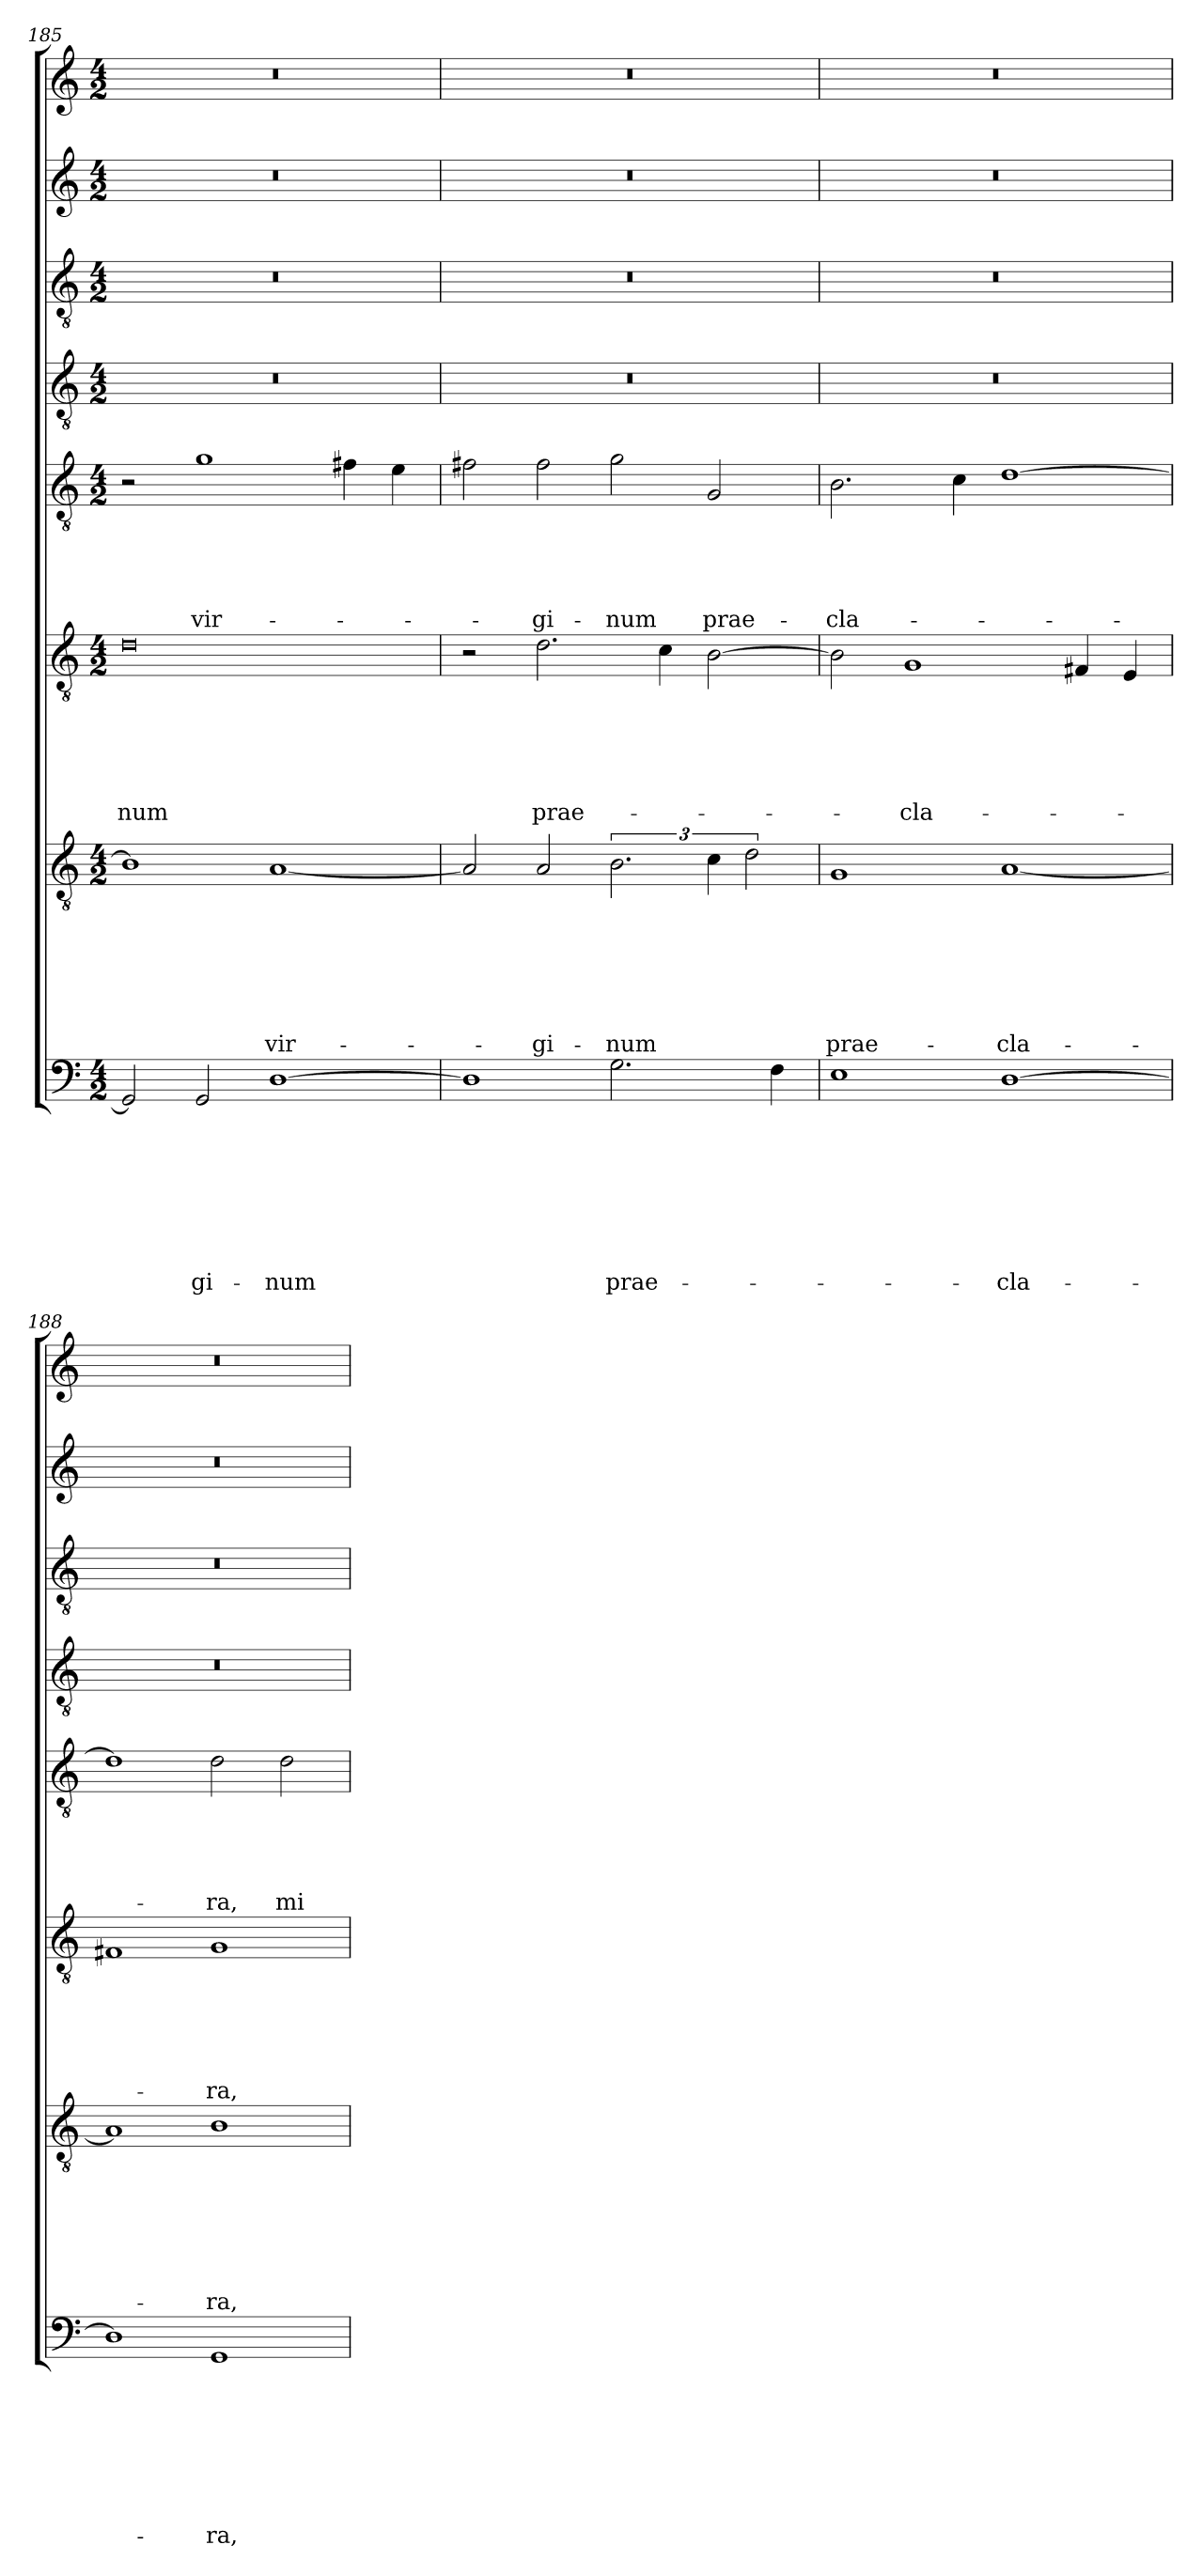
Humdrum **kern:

**kern	**text	**text	**text	**text	**text	**text	**text	**text	**kern	**text	**text	**text	**text	**text	**text	**text	**kern	**text	**text	**text	**text	**text	**text	**kern	**text	**text	**text	**text	**text	**kern	**kern	**kern	**kern
*part8	*part8	*part8	*part8	*part8	*part8	*part8	*part8	*part8	*part7	*part7	*part7	*part7	*part7	*part7	*part7	*part7	*part6	*part6	*part6	*part6	*part6	*part6	*part6	*part5	*part5	*part5	*part5	*part5	*part5	*part4	*part3	*part2	*part1
*staff8	*staff8	*staff8	*staff8	*staff8	*staff8	*staff8	*staff8	*staff8	*staff7	*staff7	*staff7	*staff7	*staff7	*staff7	*staff7	*staff7	*staff6	*staff6	*staff6	*staff6	*staff6	*staff6	*staff6	*staff5	*staff5	*staff5	*staff5	*staff5	*staff5	*staff4	*staff3	*staff2	*staff1
*clefF4	*	*	*	*	*	*	*	*	*clefGv2	*	*	*	*	*	*	*	*clefGv2	*	*	*	*	*	*	*clefGv2	*	*	*	*	*	*clefGv2	*clefGv2	*clefG2	*clefG2
*k[]	*	*	*	*	*	*	*	*	*k[]	*	*	*	*	*	*	*	*k[]	*	*	*	*	*	*	*k[]	*	*	*	*	*	*k[]	*k[]	*k[]	*k[]
*a:	*	*	*	*	*	*	*	*	*a:	*	*	*	*	*	*	*	*a:	*	*	*	*	*	*	*a:	*	*	*	*	*	*a:	*a:	*a:	*a:
*M4/2	*	*	*	*	*	*	*	*	*M4/2	*	*	*	*	*	*	*	*M4/2	*	*	*	*	*	*	*M4/2	*	*	*	*	*	*M4/2	*M4/2	*M4/2	*M4/2
=185	=185	=185	=185	=185	=185	=185	=185	=185	=185	=185	=185	=185	=185	=185	=185	=185	=185	=185	=185	=185	=185	=185	=185	=185	=185	=185	=185	=185	=185	=185	=185	=185	=185
!	!	!	!	!	!	!	!	!	!	!	!	!	!	!	!	!	!	!	!	!	!	!	!LO:LY:b	!	!	!	!	!	!	!	!	!	!
2GG/]	.	.	.	.	.	.	.	.	1B]	.	.	.	.	.	.	.	0d	.	.	.	.	.	-num	2r	.	.	.	.	.	0r	0r	0r	0r
!	!	!	!	!	!	!	!	!LO:LY:b	!	!	!	!	!	!	!	!	!	!	!	!	!	!	!	!	!	!	!	!	!LO:LY:b	!	!	!	!
2GG/	.	.	.	.	.	.	.	-gi-	.	.	.	.	.	.	.	.	.	.	.	.	.	.	.	1g	.	.	.	.	vir-	.	.	.	.
!	!	!	!	!	!	!	!	!LO:LY:b	!	!	!	!	!	!	!	!LO:LY:b	!	!	!	!	!	!	!	!	!	!	!	!	!	!	!	!	!
[1D	.	.	.	.	.	.	.	-num	[1A	.	.	.	.	.	.	vir-	.	.	.	.	.	.	.	.	.	.	.	.	.	.	.	.	.
.	.	.	.	.	.	.	.	.	.	.	.	.	.	.	.	.	.	.	.	.	.	.	.	4f#X\	.	.	.	.	.	.	.	.	.
.	.	.	.	.	.	.	.	.	.	.	.	.	.	.	.	.	.	.	.	.	.	.	.	4e\	.	.	.	.	.	.	.	.	.
=186	=186	=186	=186	=186	=186	=186	=186	=186	=186	=186	=186	=186	=186	=186	=186	=186	=186	=186	=186	=186	=186	=186	=186	=186	=186	=186	=186	=186	=186	=186	=186	=186	=186
1D]	.	.	.	.	.	.	.	.	2A/]	.	.	.	.	.	.	.	2r	.	.	.	.	.	.	2f#X\	.	.	.	.	.	0r	0r	0r	0r
!	!	!	!	!	!	!	!	!	!	!	!	!	!	!	!	!LO:LY:b	!	!	!	!	!	!	!LO:LY:b	!	!	!	!	!	!LO:LY:b	!	!	!	!
.	.	.	.	.	.	.	.	.	2A/	.	.	.	.	.	.	-gi-	2.d\	.	.	.	.	.	prae-	2f#\	.	.	.	.	-gi-	.	.	.	.
!	!	!	!	!	!	!	!	!LO:LY:b	!	!	!	!	!	!	!	!LO:LY:b	!	!	!	!	!	!	!	!	!	!	!	!	!LO:LY:b	!	!	!	!
2.G\	.	.	.	.	.	.	.	prae-	3.B\	.	.	.	.	.	.	-num	.	.	.	.	.	.	.	2g\	.	.	.	.	-num	.	.	.	.
.	.	.	.	.	.	.	.	.	.	.	.	.	.	.	.	.	4c\	.	.	.	.	.	.	.	.	.	.	.	.	.	.	.	.
!	!	!	!	!	!	!	!	!	!	!	!	!	!	!	!	!	!	!	!	!	!	!	!	!	!	!	!	!	!LO:LY:b	!	!	!	!
.	.	.	.	.	.	.	.	.	6c\	.	.	.	.	.	.	.	[2B\	.	.	.	.	.	.	2G/	.	.	.	.	prae-	.	.	.	.
.	.	.	.	.	.	.	.	.	3d\	.	.	.	.	.	.	.	.	.	.	.	.	.	.	.	.	.	.	.	.	.	.	.	.
4F\	.	.	.	.	.	.	.	.	.	.	.	.	.	.	.	.	.	.	.	.	.	.	.	.	.	.	.	.	.	.	.	.	.
=187	=187	=187	=187	=187	=187	=187	=187	=187	=187	=187	=187	=187	=187	=187	=187	=187	=187	=187	=187	=187	=187	=187	=187	=187	=187	=187	=187	=187	=187	=187	=187	=187	=187
!	!	!	!	!	!	!	!	!	!	!	!	!	!	!	!	!LO:LY:b	!	!	!	!	!	!	!	!	!	!	!	!	!LO:LY:b	!	!	!	!
1E	.	.	.	.	.	.	.	.	1G	.	.	.	.	.	.	prae-	2B\]	.	.	.	.	.	.	2.B\	.	.	.	.	-cla-	0r	0r	0r	0r
!	!	!	!	!	!	!	!	!	!	!	!	!	!	!	!	!	!	!	!	!	!	!	!LO:LY:b	!	!	!	!	!	!	!	!	!	!
.	.	.	.	.	.	.	.	.	.	.	.	.	.	.	.	.	1G	.	.	.	.	.	-cla-	.	.	.	.	.	.	.	.	.	.
.	.	.	.	.	.	.	.	.	.	.	.	.	.	.	.	.	.	.	.	.	.	.	.	4c\	.	.	.	.	.	.	.	.	.
!	!	!	!	!	!	!	!	!LO:LY:b	!	!	!	!	!	!	!	!LO:LY:b	!	!	!	!	!	!	!	!	!	!	!	!	!	!	!	!	!
[1D	.	.	.	.	.	.	.	-cla-	[1A	.	.	.	.	.	.	-cla-	.	.	.	.	.	.	.	[1d	.	.	.	.	.	.	.	.	.
.	.	.	.	.	.	.	.	.	.	.	.	.	.	.	.	.	4F#X/	.	.	.	.	.	.	.	.	.	.	.	.	.	.	.	.
.	.	.	.	.	.	.	.	.	.	.	.	.	.	.	.	.	4E/	.	.	.	.	.	.	.	.	.	.	.	.	.	.	.	.
=188	=188	=188	=188	=188	=188	=188	=188	=188	=188	=188	=188	=188	=188	=188	=188	=188	=188	=188	=188	=188	=188	=188	=188	=188	=188	=188	=188	=188	=188	=188	=188	=188	=188
1D]	.	.	.	.	.	.	.	.	1A]	.	.	.	.	.	.	.	1F#X	.	.	.	.	.	.	1d]	.	.	.	.	.	0r	0r	0r	0r
!	!	!	!	!	!	!	!	!LO:LY:b	!	!	!	!	!	!	!	!LO:LY:b	!	!	!	!	!	!	!LO:LY:b	!	!	!	!	!	!LO:LY:b	!	!	!	!
1GG	.	.	.	.	.	.	.	-ra,	1B	.	.	.	.	.	.	-ra,	1G	.	.	.	.	.	-ra,	2d\	.	.	.	.	-ra,	.	.	.	.
!	!	!	!	!	!	!	!	!	!	!	!	!	!	!	!	!	!	!	!	!	!	!	!	!	!	!	!	!	!LO:LY:b	!	!	!	!
.	.	.	.	.	.	.	.	.	.	.	.	.	.	.	.	.	.	.	.	.	.	.	.	2d\	.	.	.	.	mi-	.	.	.	.
=	=	=	=	=	=	=	=	=	=	=	=	=	=	=	=	=	=	=	=	=	=	=	=	=	=	=	=	=	=	=	=	=	=
*-	*-	*-	*-	*-	*-	*-	*-	*-	*-	*-	*-	*-	*-	*-	*-	*-	*-	*-	*-	*-	*-	*-	*-	*-	*-	*-	*-	*-	*-	*-	*-	*-	*-
